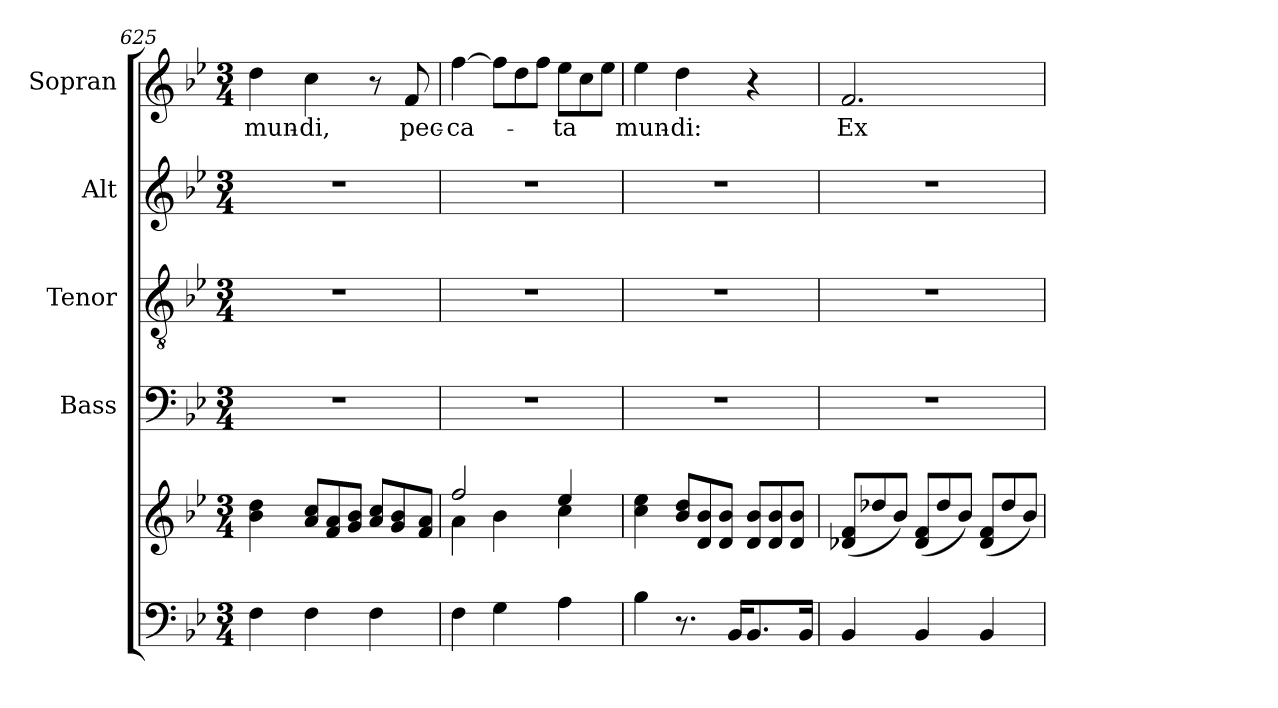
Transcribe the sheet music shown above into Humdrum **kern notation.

**kern	**kern	**kern	**kern	**kern	**kern	**text
*part5	*part5	*part4	*part3	*part2	*part1	*part1
*staff6	*staff5	*staff4	*staff3	*staff2	*staff1	*staff1
*	*	*I"Bass	*I"Tenor	*I"Alt	*I"Sopran	*
*	*	*I'B.	*I'T.	*I'A.	*I'S.	*
*clefF4	*clefG2	*clefF4	*clefGv2	*clefG2	*clefG2	*
*k[b-e-]	*k[b-e-]	*k[b-e-]	*k[b-e-]	*k[b-e-]	*k[b-e-]	*
*B-:	*B-:	*B-:	*B-:	*B-:	*B-:	*
*M3/4	*M3/4	*M3/4	*M3/4	*M3/4	*M3/4	*
=625	=625	=625	=625	=625	=625	=625
!	!	!	!	!	!	!LO:LY:b
4F\	4b-\ 4dd\	2.r	2.r	2.r	4dd\	mun-
*	*Xtuplet	*	*	*	*	*
!	!	!	!	!	!	!LO:LY:b
4F\	12a/ 12cc/L	.	.	.	4cc\	-di,
.	12f/ 12a/	.	.	.	.	.
.	12g/ 12b-/J	.	.	.	.	.
4F\	12a/ 12cc/L	.	.	.	8r	.
.	12g/ 12b-/	.	.	.	.	.
!	!	!	!	!	!	!LO:LY:b
.	.	.	.	.	8f/	pec-
.	12f/ 12a/J	.	.	.	.	.
=626	=626	=626	=626	=626	=626	=626
*	*^	*	*	*	*	*
!	!	!	!	!	!	!	!LO:LY:b
4F\	2ff/	4a\	2.r	2.r	2.r	[4ff\	-ca-
*	*	*	*	*	*	*Xtuplet	*
4G\	.	4b-\	.	.	.	12ff\L]	.
.	.	.	.	.	.	12dd\	.
.	.	.	.	.	.	12ff\J	.
!	!	!	!	!	!	!	!LO:LY:b
4A\	4ee-/	4cc\	.	.	.	12ee-\L	-ta
.	.	.	.	.	.	12cc\	.
.	.	.	.	.	.	12ee-\J	.
*	*v	*v	*	*	*	*	*
=627	=627	=627	=627	=627	=627	=627
!	!	!	!	!	!	!LO:LY:b
4B-\	4cc\ 4ee-\	2.r	2.r	2.r	4ee-\	mun-
!	!	!	!	!	!	!LO:LY:b
8.r	12b-/ 12dd/L	.	.	.	4dd\	-di:
.	12d/ 12b-/	.	.	.	.	.
.	12d/ 12b-/J	.	.	.	.	.
16BB-/KL	.	.	.	.	.	.
8.BB-/	12d/ 12b-/L	.	.	.	4r	.
.	12d/ 12b-/	.	.	.	.	.
.	12d/ 12b-/J	.	.	.	.	.
16BB-/Jk	.	.	.	.	.	.
!!LO:LB:g=z
=628	=628	=628	=628	=628	=628	=628
!	!	!	!	!	!	!LO:LY:b
4BB-/	(<12d-X/ 12f/L	2.r	2.r	2.r	2.f/	Ex-
.	12dd-X/	.	.	.	.	.
.	12b-/J)	.	.	.	.	.
4BB-/	(<12d-/ 12f/L	.	.	.	.	.
.	12dd-/	.	.	.	.	.
.	12b-/J)	.	.	.	.	.
4BB-/	(<12d-/ 12f/L	.	.	.	.	.
.	12dd-/	.	.	.	.	.
.	12b-/J)	.	.	.	.	.
=	=	=	=	=	=	=
*-	*-	*-	*-	*-	*-	*-
